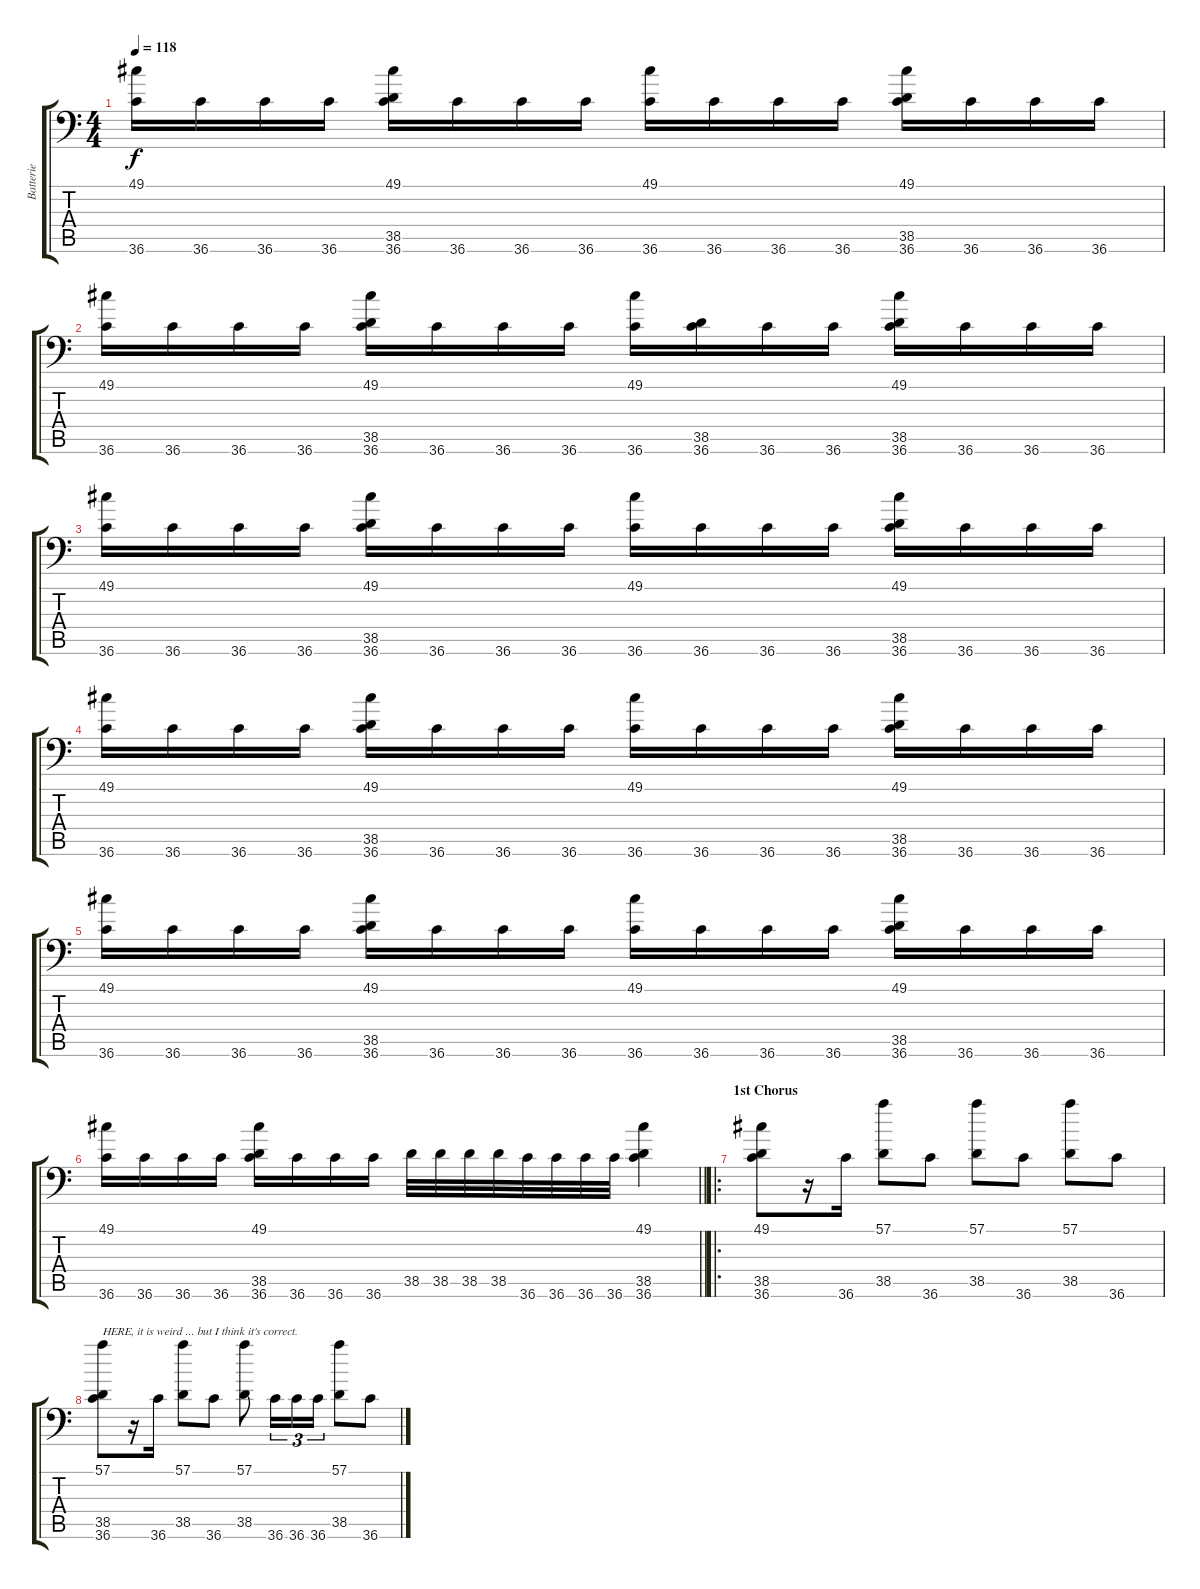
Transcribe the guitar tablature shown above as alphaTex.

\track ("Batterie" "Batterie") {instrument acousticgrandpiano}
\staff {score tabs}
\tuning (C-1 C-1 C-1 C-1 C-1 C-1) {hide}
\ts (4 4)
\tempo 118
\clef f4
\ks c
(49.1 36.6).16{dy f} 36.6.16 36.6.16 36.6.16 (49.1 38.5 36.6).16 36.6.16 36.6.16 36.6.16 (49.1 36.6).16 36.6.16 36.6.16 36.6.16 (49.1 38.5 36.6).16 36.6.16 36.6.16 36.6.16 |
(49.1 36.6).16 36.6.16 36.6.16 36.6.16 (49.1 38.5 36.6).16 36.6.16 36.6.16 36.6.16 (49.1 36.6).16 (38.5 36.6).16 36.6.16 36.6.16 (49.1 38.5 36.6).16 36.6.16 36.6.16 36.6.16 |
(49.1 36.6).16 36.6.16 36.6.16 36.6.16 (49.1 38.5 36.6).16 36.6.16 36.6.16 36.6.16 (49.1 36.6).16 36.6.16 36.6.16 36.6.16 (49.1 38.5 36.6).16 36.6.16 36.6.16 36.6.16 |
(49.1 36.6).16 36.6.16 36.6.16 36.6.16 (49.1 38.5 36.6).16 36.6.16 36.6.16 36.6.16 (49.1 36.6).16 36.6.16 36.6.16 36.6.16 (49.1 38.5 36.6).16 36.6.16 36.6.16 36.6.16 |
(49.1 36.6).16 36.6.16 36.6.16 36.6.16 (49.1 38.5 36.6).16 36.6.16 36.6.16 36.6.16 (49.1 36.6).16 36.6.16 36.6.16 36.6.16 (49.1 38.5 36.6).16 36.6.16 36.6.16 36.6.16 |
\barLineRight lightlight
(49.1 36.6).16 36.6.16 36.6.16 36.6.16 (49.1 38.5 36.6).16 36.6.16 36.6.16 36.6.16 38.5.32 38.5.32 38.5.32 38.5.32 36.6.32 36.6.32 36.6.32 36.6.32 (49.1 38.5 36.6).4 |
\ro
\section ("" "1st Chorus")
(49.1 38.5 36.6).8 r.16 36.6.16 (57.1 38.5).8 36.6.8 (57.1 38.5).8 36.6.8 (57.1 38.5).8 36.6.8 |
(57.1 38.5 36.6).8{txt "HERE, it is weird ... but I think it's correct."} r.16 36.6.16 (57.1 38.5).8 36.6.8 (57.1 38.5).8 36.6.16{tu (3 2)} 36.6.16{tu (3 2)} 36.6.16{tu (3 2)} (57.1 38.5).8 36.6.8
